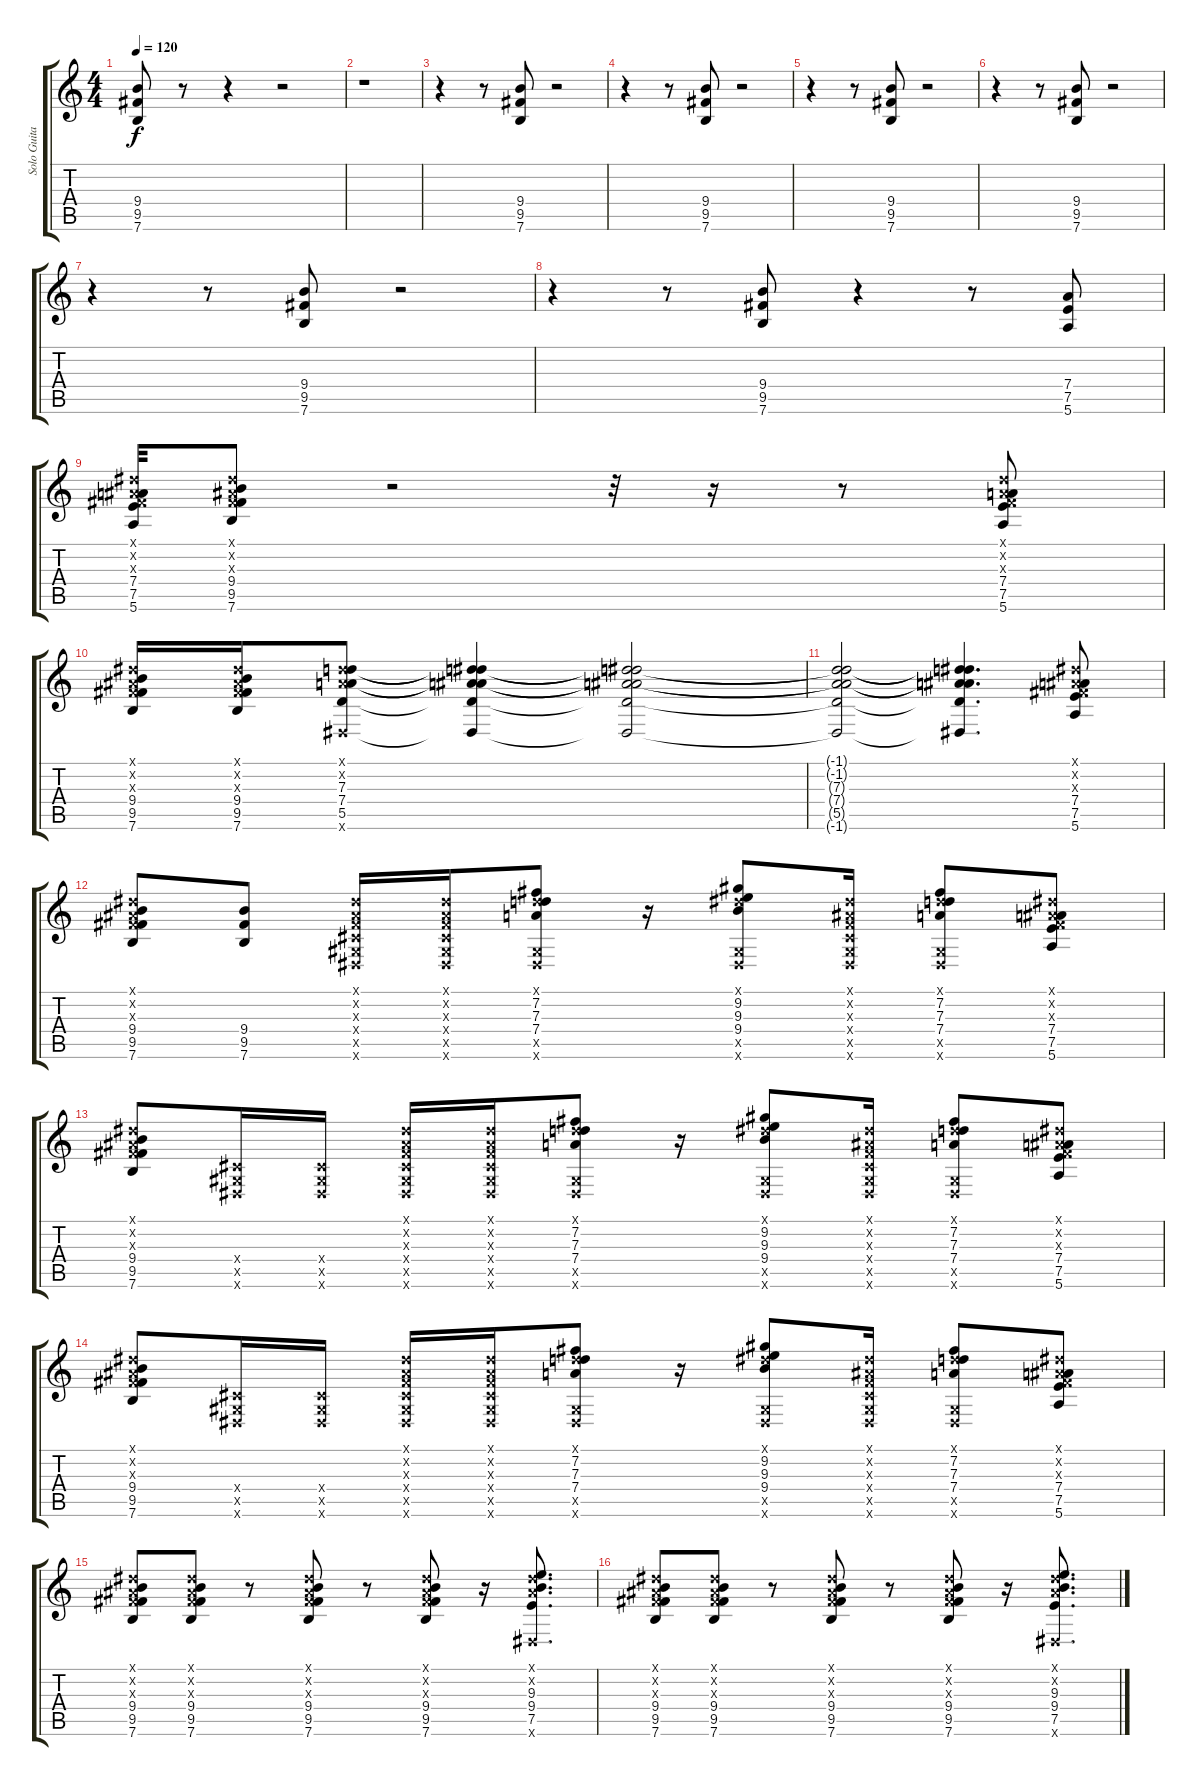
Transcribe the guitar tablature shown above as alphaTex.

\track ("Solo Guitar" "Solo Guita") {instrument overdrivenguitar}
\staff {score tabs}
\tuning (E4 B3 G3 D3 A2 E2) {hide}
\ts (4 4)
\tempo 120
\clef g2
\ks c
(9.4 9.5 7.6).8{dy f} r.8 r.4 r.2 |
r.1 |
r.4 r.8 (9.4 9.5 7.6).8 r.2 |
r.4 r.8 (9.4 9.5 7.6).8 r.2 |
r.4 r.8 (9.4 9.5 7.6).8 r.2 |
r.4 r.8 (9.4 9.5 7.6).8 r.2 |
r.4 r.8 (9.4 9.5 7.6).8 r.2 |
r.4 r.8 (9.4 9.5 7.6).8 r.4 r.8 (7.4 7.5 5.6).8 |
(-1.1{x} -1.2{x} -1.3{x} 7.4 7.5 5.6).32 (-1.1{x} -1.2{x} -1.3{x} 9.4 9.5 7.6).8 r.2 r.32 r.16 r.8 (-1.1{x} -1.2{x} -1.3{x} 7.4 7.5 5.6).8 |
(-1.1{x} -1.2{x} -1.3{x} 9.4 9.5 7.6).16 (-1.1{x} -1.2{x} -1.3{x} 9.4 9.5 7.6).16 (-1.1{x} -1.2{x} 7.3 7.4 5.5 -1.6{x}).8 (-1.1{t} -1.2{t} 7.3{t} 7.4{t} 5.5{t} -1.6{t}).4 (-1.1{t} -1.2{t} 7.3{t} 7.4{t} 5.5{t} -1.6{t}).2 |
(-1.1{t} -1.2{t} 7.3{t} 7.4{t} 5.5{t} -1.6{t}).2 (-1.1{t} -1.2{t} 7.3{t} 7.4{t} 5.5{t} -1.6{t}).4{d} (-1.1{x} -1.2{x} -1.3{x} 7.4 7.5 5.6).8 |
(-1.1{x} -1.2{x} -1.3{x} 9.4 9.5 7.6).8 (9.4 9.5 7.6).8 (-1.1{x} -1.2{x} -1.3{x} -1.4{x} -1.5{x} -1.6{x}).16 (-1.1{x} -1.2{x} -1.3{x} -1.4{x} -1.5{x} -1.6{x}).16 (-1.1{x} 7.2 7.3 7.4 -1.5{x} -1.6{x}).8 r.16 (-1.1{x} 9.2 9.3 9.4 -1.5{x} -1.6{x}).8 (-1.1{x} -1.2{x} -1.3{x} -1.4{x} -1.5{x} -1.6{x}).16 (-1.1{x} 7.2 7.3 7.4 -1.5{x} -1.6{x}).8 (-1.1{x} -1.2{x} -1.3{x} 7.4 7.5 5.6).8 |
(-1.1{x} -1.2{x} -1.3{x} 9.4 9.5 7.6).8 (-1.4{x} -1.5{x} -1.6{x}).16 (-1.4{x} -1.5{x} -1.6{x}).16 (-1.1{x} -1.2{x} -1.3{x} -1.4{x} -1.5{x} -1.6{x}).16 (-1.1{x} -1.2{x} -1.3{x} -1.4{x} -1.5{x} -1.6{x}).16 (-1.1{x} 7.2 7.3 7.4 -1.5{x} -1.6{x}).8 r.16 (-1.1{x} 9.2 9.3 9.4 -1.5{x} -1.6{x}).8 (-1.1{x} -1.2{x} -1.3{x} -1.4{x} -1.5{x} -1.6{x}).16 (-1.1{x} 7.2 7.3 7.4 -1.5{x} -1.6{x}).8 (-1.1{x} -1.2{x} -1.3{x} 7.4 7.5 5.6).8 |
(-1.1{x} -1.2{x} -1.3{x} 9.4 9.5 7.6).8 (-1.4{x} -1.5{x} -1.6{x}).16 (-1.4{x} -1.5{x} -1.6{x}).16 (-1.1{x} -1.2{x} -1.3{x} -1.4{x} -1.5{x} -1.6{x}).16 (-1.1{x} -1.2{x} -1.3{x} -1.4{x} -1.5{x} -1.6{x}).16 (-1.1{x} 7.2 7.3 7.4 -1.5{x} -1.6{x}).8 r.16 (-1.1{x} 9.2 9.3 9.4 -1.5{x} -1.6{x}).8 (-1.1{x} -1.2{x} -1.3{x} -1.4{x} -1.5{x} -1.6{x}).16 (-1.1{x} 7.2 7.3 7.4 -1.5{x} -1.6{x}).8 (-1.1{x} -1.2{x} -1.3{x} 7.4 7.5 5.6).8 |
(-1.1{x} -1.2{x} -1.3{x} 9.4 9.5 7.6).8 (-1.1{x} -1.2{x} -1.3{x} 9.4 9.5 7.6).8 r.8 (-1.1{x} -1.2{x} -1.3{x} 9.4 9.5 7.6).8 r.8 (-1.1{x} -1.2{x} -1.3{x} 9.4 9.5 7.6).8 r.16 (-1.1{x} -1.2{x} 9.3 9.4 7.5 -1.6{x}).8{d} |
(-1.1{x} -1.2{x} -1.3{x} 9.4 9.5 7.6).8 (-1.1{x} -1.2{x} -1.3{x} 9.4 9.5 7.6).8 r.8 (-1.1{x} -1.2{x} -1.3{x} 9.4 9.5 7.6).8 r.8 (-1.1{x} -1.2{x} -1.3{x} 9.4 9.5 7.6).8 r.16 (-1.1{x} -1.2{x} 9.3 9.4 7.5 -1.6{x}).8{d}
